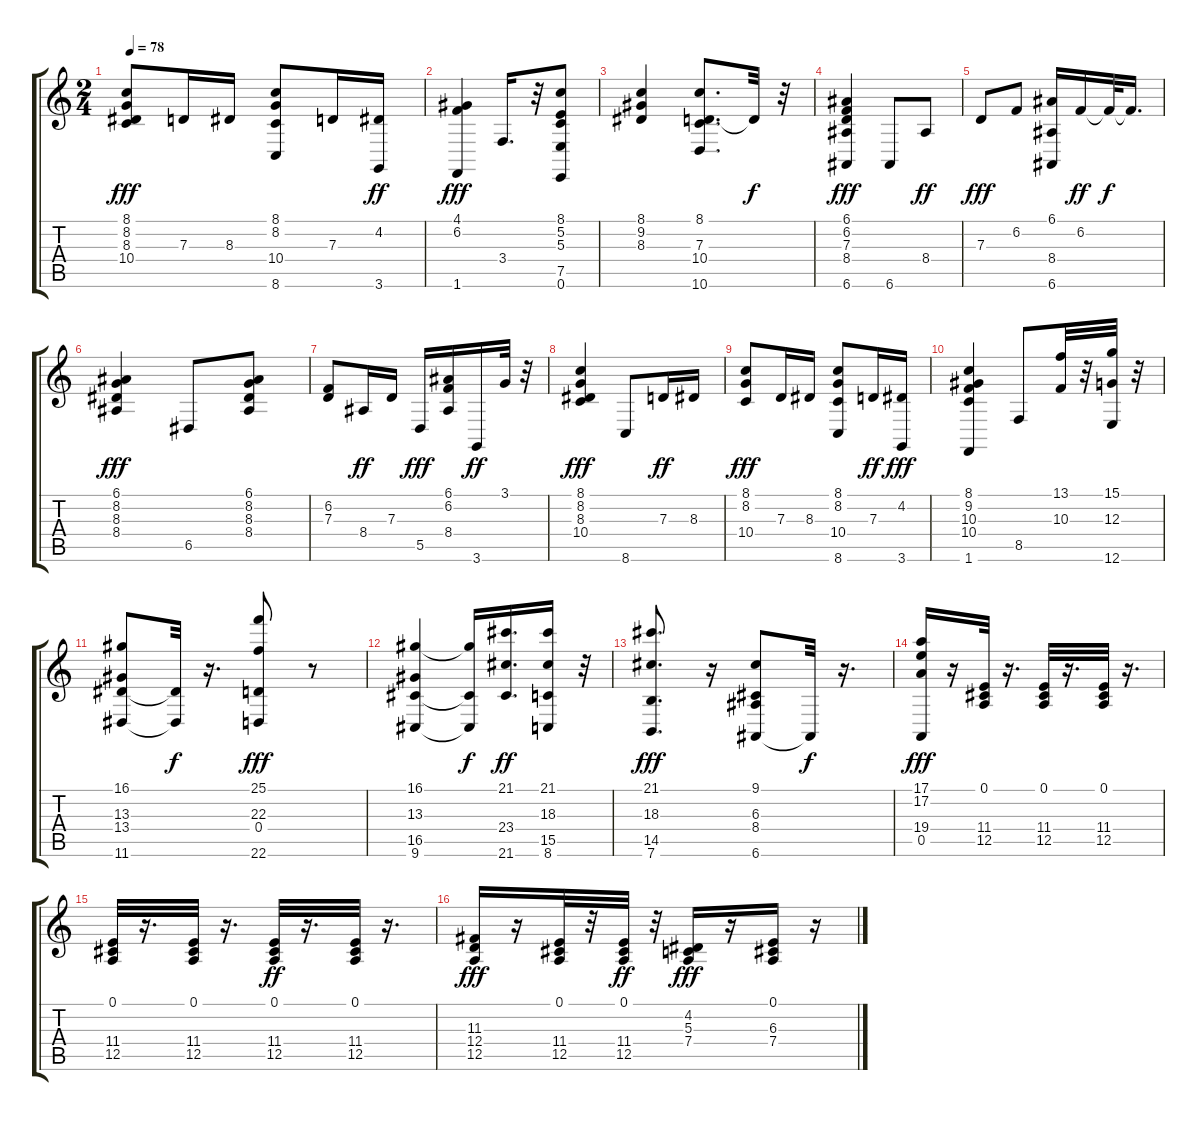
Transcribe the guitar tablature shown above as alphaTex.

\track "" {instrument acousticgrandpiano}
\staff {score tabs}
\tuning (E4 B3 G3 D3 A2 E2) {hide}
\ts (2 4)
\tempo 78
\clef g2
\ks c
(8.1 8.2 8.3 10.4).8{dy fff} 7.3.16 8.3.16 (8.1 8.2 10.4 8.6).8 7.3.16 (4.2 3.6).16{dy ff} |
(4.1 6.2 1.6).4{dy fff} 3.4.16{d} r.32 (8.1 5.2 5.3 7.5 0.6).8 |
(8.1 9.2 8.3).4 (8.1 7.3 10.4 10.6).8{d} 7.3{t}.32{dy f} r.32 |
(6.1 6.2 7.3 8.4 6.6).4{dy fff} 6.6.8 8.4.8{dy ff} |
7.3.8{dy fff} 6.2.8 (6.1 8.4 6.6).16 6.2.16{dy ff} 6.2{t}.32{dy f} 6.2{t}.16{d} |
(6.1 8.2 8.3 8.4).4{dy fff} 6.5.8 (6.1 8.2 8.3 8.4).8 |
(6.2 7.3).8 8.4.16{dy ff} 7.3.16 5.5.16{dy fff} (6.1 6.2 8.4).16 3.6.16{dy ff} 3.1.32 r.32 |
(8.1 8.2 8.3 10.4).4{dy fff} 8.6.8 7.3.16{dy ff} 8.3.16 |
(8.1 8.2 10.4).8{dy fff} 7.3.16 8.3.16 (8.1 8.2 10.4 8.6).8 7.3.16{dy ff} (4.2 3.6).16{dy fff} |
(8.1 9.2 10.3 10.4 1.6).4 8.5.8 (13.1 10.3).32 r.32 (15.1 12.3 12.6).32 r.32 |
(16.1 13.3 13.4 11.6).8 (13.4{t} 11.6{t}).32{dy f} r.16{d} (25.1 22.3 0.4 22.6).8{dy fff} r.8 |
(16.1 13.3 16.5 9.6).4 (16.1{t} 16.5{t} 9.6{t}).16{dy f} (21.1 23.4 21.6).16{d dy ff} (21.1 18.3 15.5 8.6).16 r.32 |
(21.1 18.3 14.5 7.6).8{d dy fff} r.16 (9.1 6.3 8.4 6.6).8 6.6{t}.32{dy f} r.16{d} |
(17.1 17.2 19.4 0.5).16{dy fff} r.16 (0.1 11.4 12.5).32 r.16{d} (0.1 11.4 12.5).32 r.16{d} (0.1 11.4 12.5).32 r.16{d} |
(0.1 11.4 12.5).32 r.16{d} (0.1 11.4 12.5).32 r.16{d} (0.1 11.4 12.5).32{dy ff} r.16{d} (0.1 11.4 12.5).32 r.16{d} |
(11.3 12.4 12.5).16{dy fff} r.16 (0.1 11.4 12.5).32 r.32 (0.1 11.4 12.5).32{dy ff} r.32 (4.2 5.3 7.4).16{dy fff} r.16 (0.1 6.3 7.4).16 r.16
